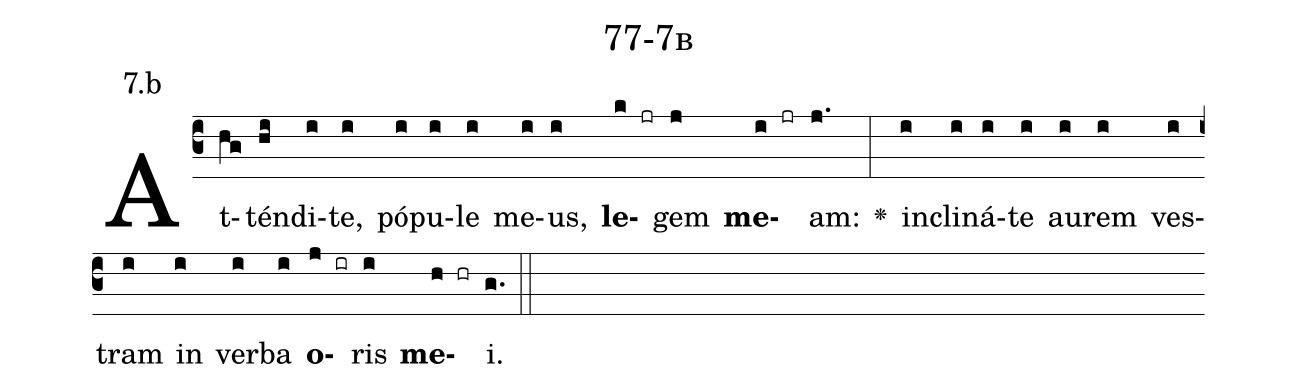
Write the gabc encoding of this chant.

name: 77-7b;
annotation: 7.b;
%%
(c3)At(hg)tén(hi)di(i)te,(i) pó(i)pu(i)le(i) me(i)us,(i) <b>le</b>(k jr)gem(j) <b>me</b>(i jr)am:(j.) <v>\greheightstar</v>(:) in(i)cli(i)ná(i)te(i) au(i)rem(i) ves(i)tram(i) in(i) ver(i)ba(i) <b>o</b>(j ir)ris(i) <b>me</b>(h hr)i.(g.) (::)


%E(i) u(i) o(j) u(i) a(h) e.(g.) (::)
